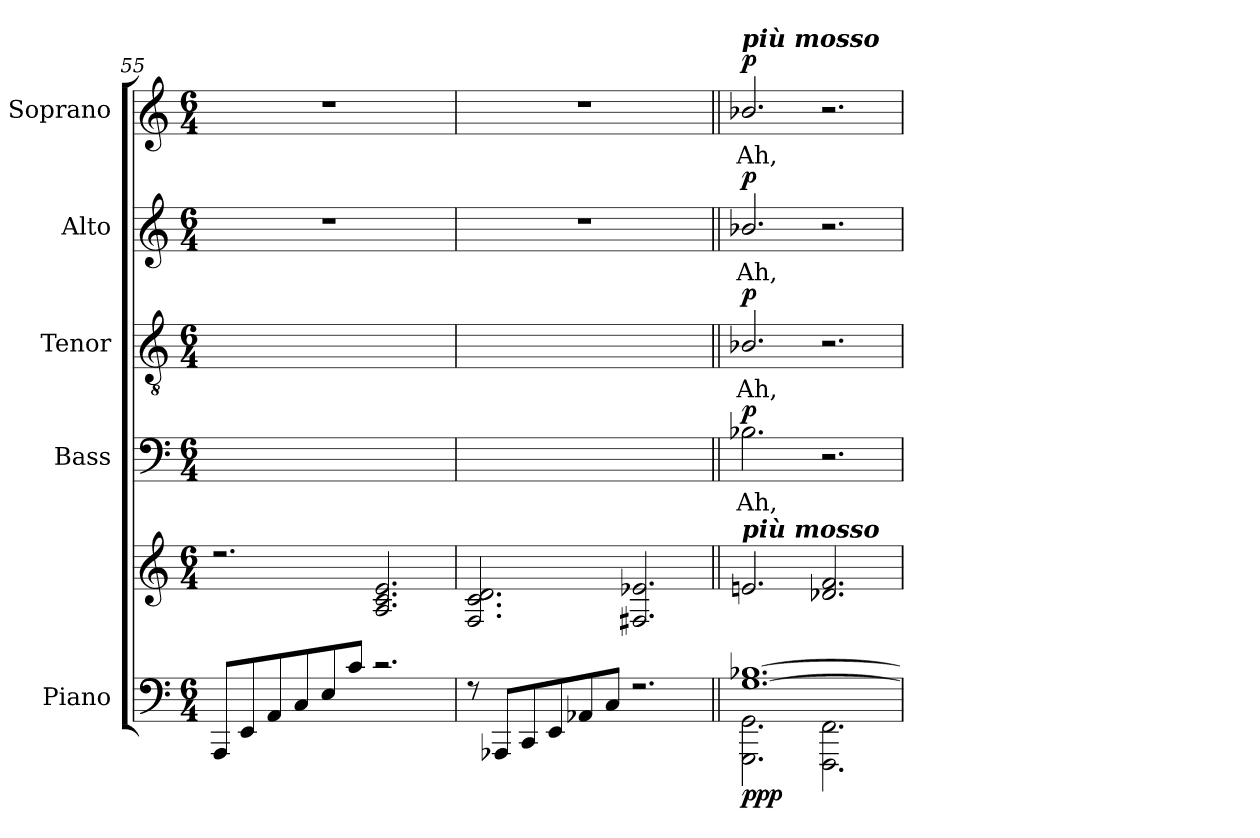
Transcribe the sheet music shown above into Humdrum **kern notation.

**kern	**kern	**dynam	**kern	**text	**dynam	**kern	**text	**dynam	**kern	**text	**dynam	**kern	**text	**dynam
*part5	*part5	*part5	*part4	*part4	*part4	*part3	*part3	*part3	*part2	*part2	*part2	*part1	*part1	*part1
*staff6	*staff5	*staff5/6	*staff4	*staff4	*staff4	*staff3	*staff3	*staff3	*staff2	*staff2	*staff2	*staff1	*staff1	*staff1
*I"Piano	*	*	*I"Bass	*	*	*I"Tenor	*	*	*I"Alto	*	*	*I"Soprano	*	*
*	*	*	*I'B	*	*	*I'T	*	*	*I'A	*	*	*I'S	*	*
*clefF4	*clefG2	*	*clefF4	*	*	*clefGv2	*	*	*clefG2	*	*	*clefG2	*	*
*k[]	*k[]	*	*k[]	*	*	*k[]	*	*	*k[]	*	*	*k[]	*	*
*C:	*C:	*	*C:	*	*	*C:	*	*	*C:	*	*	*C:	*	*
*M6/4	*M6/4	*	*M6/4	*	*	*M6/4	*	*	*M6/4	*	*	*M6/4	*	*
=55	=55	=55	=55	=55	=55	=55	=55	=55	=55	=55	=55	=55	=55	=55
*^	*^	*	*	*	*	*	*	*	*	*	*	*	*	*
!	!LO:N:vis=1	!	!LO:N:vis=1	!	!LO:N:vis=1	!	!	!LO:N:vis=1	!	!	!LO:N:vis=1	!	!	!LO:N:vis=1	!	!
8AAAL	1.ryy	2.r	1.ryy	.	1.ryy	.	.	1.ryy	.	.	1.r	.	.	1.r	.	.
8EE	.	.	.	.	.	.	.	.	.	.	.	.	.	.	.	.
8AA	.	.	.	.	.	.	.	.	.	.	.	.	.	.	.	.
8C	.	.	.	.	.	.	.	.	.	.	.	.	.	.	.	.
8E	.	.	.	.	.	.	.	.	.	.	.	.	.	.	.	.
8cJ	.	.	.	.	.	.	.	.	.	.	.	.	.	.	.	.
2.r	.	2.A 2.c 2.e	.	.	.	.	.	.	.	.	.	.	.	.	.	.
=56	=56	=56	=56	=56	=56	=56	=56	=56	=56	=56	=56	=56	=56	=56	=56	=56
!	!LO:N:vis=1	!	!LO:N:vis=1	!	!LO:N:vis=1	!	!	!LO:N:vis=1	!	!	!LO:N:vis=1	!	!	!LO:N:vis=1	!	!
8r	1.ryy	2.F 2.c 2.d	1.ryy	.	1.ryy	.	.	1.ryy	.	.	1.r	.	.	1.r	.	.
8AAA-XL	.	.	.	.	.	.	.	.	.	.	.	.	.	.	.	.
8CC	.	.	.	.	.	.	.	.	.	.	.	.	.	.	.	.
8EE	.	.	.	.	.	.	.	.	.	.	.	.	.	.	.	.
8AA-X	.	.	.	.	.	.	.	.	.	.	.	.	.	.	.	.
8CJ	.	.	.	.	.	.	.	.	.	.	.	.	.	.	.	.
2.r	.	2.F#X 2.e-X	.	.	.	.	.	.	.	.	.	.	.	.	.	.
=57||	=57||	=57||	=57||	=57||	=57||	=57||	=57||	=57||	=57||	=57||	=57||	=57||	=57||	=57||	=57||	=57||
!	!	!	!	!	!	!	!	!	!	!	!	!	!	!LO:TX:a:Bi:t=più mosso	!	!
!	!	!LO:TX:a:Bi:t=più mosso	!	!	!	!	!	!	!	!	!	!	!	!	!	!
!	!	!	!LO:N:vis=1	!LO:DY:b=2	!	!LO:LY:b	!	!	!LO:LY:b	!	!	!LO:LY:b	!	!	!LO:LY:b	!
!	!	!	!	!LO:DY:n=1:b	!	!	!LO:DY:b	!	!	!LO:DY:b	!	!	!LO:DY:b	!	!	!LO:DY:b
[1.G [1.B-X	2.GGG\ 2.GG\	2.en	1.ryy	pp p	2.B-X\	Ah,	p	2.B-X/	Ah,	p	2.b-X/	Ah,	p	2.b-X/	Ah,	p
.	2.FFF\ 2.FF\	2.d-X 2.f	.	.	2.r	.	.	2.r	.	.	2.r	.	.	2.r	.	.
*v	*v	*	*	*	*	*	*	*	*	*	*	*	*	*	*	*
*	*v	*v	*	*	*	*	*	*	*	*	*	*	*	*	*
=	=	=	=	=	=	=	=	=	=	=	=	=	=	=
*-	*-	*-	*-	*-	*-	*-	*-	*-	*-	*-	*-	*-	*-	*-
